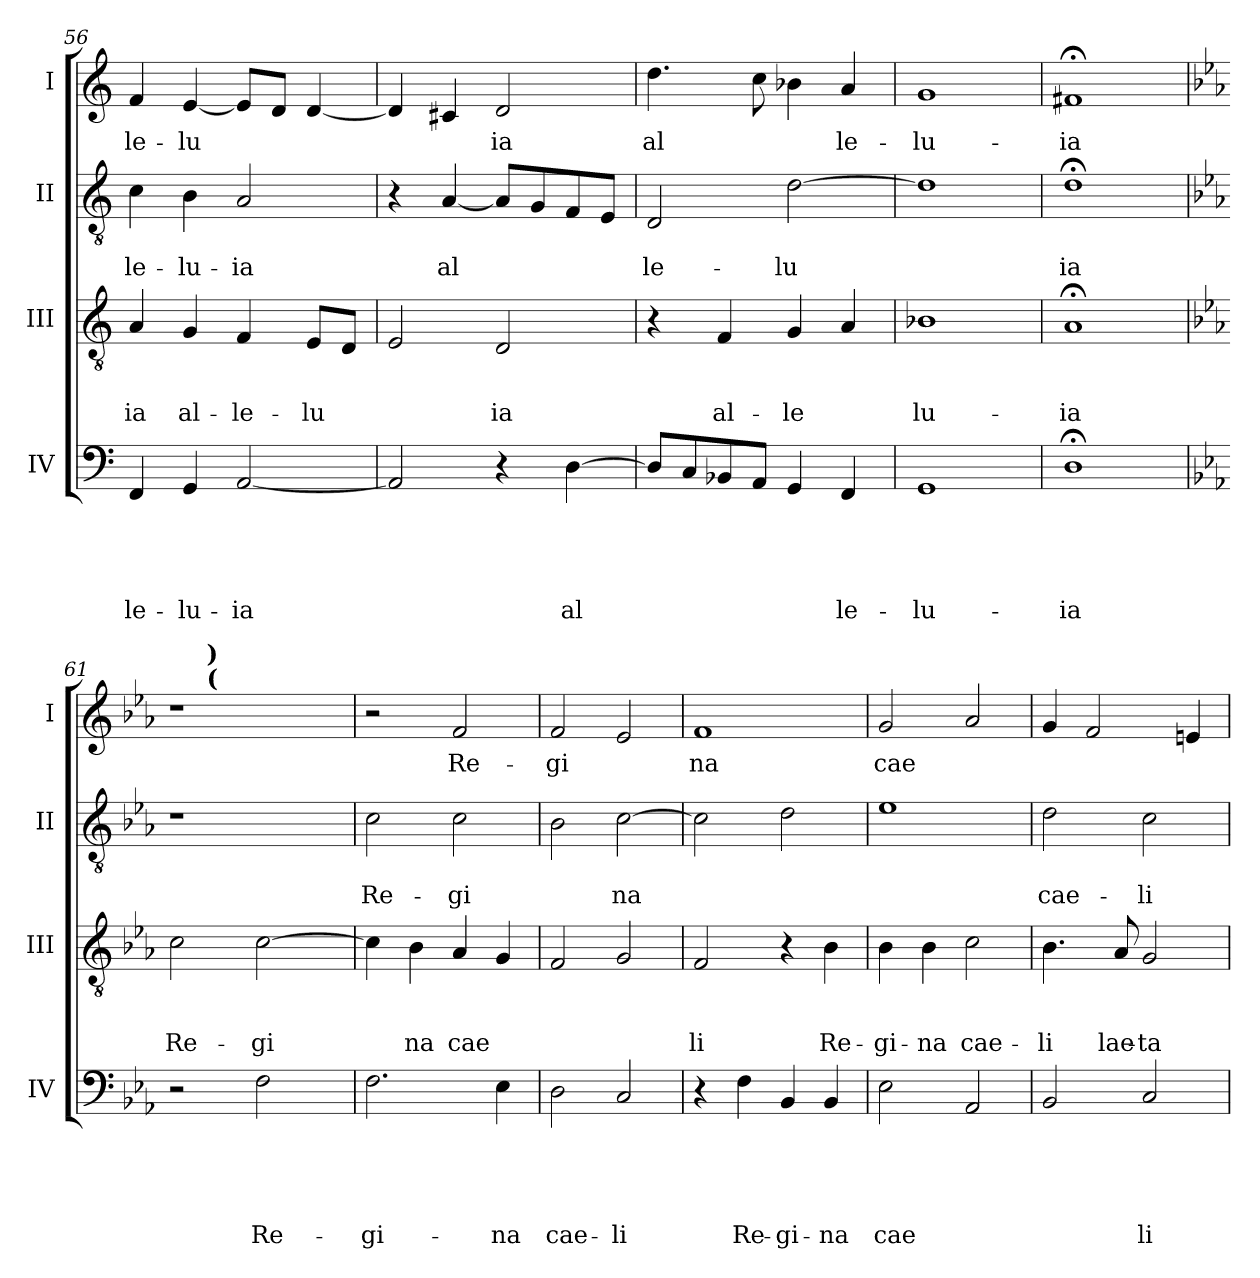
**kern	**text	**text	**text	**text	**text	**kern	**text	**text	**text	**kern	**text	**text	**kern	**text
*part4	*part4	*part4	*part4	*part4	*part4	*part3	*part3	*part3	*part3	*part2	*part2	*part2	*part1	*part1
*staff4	*staff4	*staff4	*staff4	*staff4	*staff4	*staff3	*staff3	*staff3	*staff3	*staff2	*staff2	*staff2	*staff1	*staff1
*I"IV	*	*	*	*	*	*I"III	*	*	*	*I"II	*	*	*I"I	*
*I'IV	*	*	*	*	*	*I'III	*	*	*	*I'II	*	*	*I'I	*
*clefF4	*	*	*	*	*	*clefGv2	*	*	*	*clefGv2	*	*	*clefG2	*
*k[]	*	*	*	*	*	*k[]	*	*	*	*k[]	*	*	*k[]	*
*C:	*	*	*	*	*	*C:	*	*	*	*C:	*	*	*C:	*
=56	=56	=56	=56	=56	=56	=56	=56	=56	=56	=56	=56	=56	=56	=56
!	!	!	!	!	!LO:LY:b	!	!	!	!LO:LY:b	!	!	!LO:LY:b	!	!LO:LY:b
4FF/	.	.	.	.	-le-	4A/	.	.	ia	4c\	.	-le-	4f/	-le-
!	!	!	!	!	!LO:LY:b	!	!	!	!LO:LY:b	!	!	!LO:LY:b	!	!LO:LY:b
4GG/	.	.	.	.	-lu-	4G/	.	.	al-	4B\	.	-lu-	[<4e/	-lu
!	!	!	!	!	!LO:LY:b	!	!	!	!LO:LY:b	!	!	!LO:LY:b	!	!
[<2AA/	.	.	.	.	-ia	4F/	.	.	-le-	2A/	.	-ia	8e/L]	.
.	.	.	.	.	.	.	.	.	.	.	.	.	8d/J	.
!	!	!	!	!	!	!	!	!	!LO:LY:b	!	!	!	!	!
.	.	.	.	.	.	8E/L	.	.	-lu	.	.	.	[<4d/	.
.	.	.	.	.	.	8D/J	.	.	.	.	.	.	.	.
=57	=57	=57	=57	=57	=57	=57	=57	=57	=57	=57	=57	=57	=57	=57
2AA/]	.	.	.	.	.	2E/	.	.	.	4r	.	.	4d/]	.
!	!	!	!	!	!	!	!	!	!	!	!	!LO:LY:b	!	!
.	.	.	.	.	.	.	.	.	.	[<4A/	.	al	4c#X/	.
!	!	!	!	!	!	!	!	!	!LO:LY:b	!	!	!	!	!LO:LY:b
4r	.	.	.	.	.	2D/	.	.	ia	8A/L]	.	.	2d/	ia
.	.	.	.	.	.	.	.	.	.	8G/	.	.	.	.
!	!	!	!	!	!LO:LY:b	!	!	!	!	!	!	!	!	!
[>4D\	.	.	.	.	al	.	.	.	.	8F/	.	.	.	.
.	.	.	.	.	.	.	.	.	.	8E/J	.	.	.	.
=58	=58	=58	=58	=58	=58	=58	=58	=58	=58	=58	=58	=58	=58	=58
!	!	!	!	!	!	!	!	!	!	!	!	!LO:LY:b	!	!LO:LY:b
8D/L]	.	.	.	.	.	4r	.	.	.	2D/	.	le-	4.dd\	al
8C/	.	.	.	.	.	.	.	.	.	.	.	.	.	.
!	!	!	!	!	!	!	!	!	!LO:LY:b	!	!	!	!	!
8BB-X/	.	.	.	.	.	4F/	.	.	al-	.	.	.	.	.
8AA/J	.	.	.	.	.	.	.	.	.	.	.	.	8cc\	.
!	!	!	!	!	!	!	!	!	!LO:LY:b	!	!	!LO:LY:b	!	!
4GG/	.	.	.	.	.	4G/	.	.	-le	[>2d\	.	-lu	4b-X\	.
!	!	!	!	!	!LO:LY:b	!	!	!	!	!	!	!	!	!LO:LY:b
4FF/	.	.	.	.	le-	4A/	.	.	.	.	.	.	4a/	le-
=59	=59	=59	=59	=59	=59	=59	=59	=59	=59	=59	=59	=59	=59	=59
!	!	!	!	!	!LO:LY:b	!	!	!	!LO:LY:b	!	!	!	!	!LO:LY:b
1GG	.	.	.	.	-lu-	1B-X	.	.	lu-	1d]	.	.	1g	-lu-
=60	=60	=60	=60	=60	=60	=60	=60	=60	=60	=60	=60	=60	=60	=60
!	!	!	!	!	!LO:LY:b	!	!	!	!LO:LY:b	!	!	!LO:LY:b	!	!LO:LY:b
1D;<	.	.	.	.	-ia	1A;	.	.	-ia	1d;<	.	ia	1f#X;	-ia
!!LO:PB:g=z
=61!	=61!	=61!	=61!	=61!	=61!	=61!	=61!	=61!	=61!	=61!	=61!	=61!	=61!	=61!
*k[b-e-a-]	*	*	*	*	*	*k[b-e-a-]	*	*	*	*k[b-e-a-]	*	*	*k[b-e-a-]	*
*E-:	*	*	*	*	*	*E-:	*	*	*	*E-:	*	*	*E-:	*
!	!	!	!	!	!	!	!	!	!LO:LY:b	!	!	!	!	!
*	*	*	*	*	*	*	*	*	*	*	*	*	*^	*
2r	.	.	.	.	.	2c\	.	.	Re-	1r	.	.	1r	8.ryy	.
*	*	*	*	*	*	*	*	*	*	*	*	*	*MM100	*	*
!	!	!	!	!	!	!	!	!	!	!	!	!	!	!LO:TX:a:B:t=(	!
!	!	!	!	!	!	!	!	!	!	!	!	!	!	!LO:TX:a:B:t=)	!
.	.	.	.	.	.	.	.	.	.	.	.	.	.	2ryy	.
!	!	!	!	!	!LO:LY:b	!	!	!	!LO:LY:b	!	!	!	!	!	!
2F\	.	.	.	.	Re-	[>2c\	.	.	-gi	.	.	.	.	.	.
.	.	.	.	.	.	.	.	.	.	.	.	.	.	4ryy	.
.	.	.	.	.	.	.	.	.	.	.	.	.	.	16ryy	.
=62	=62	=62	=62	=62	=62	=62	=62	=62	=62	=62	=62	=62	=62	=62	=62
!	!	!	!	!	!LO:LY:b	!	!	!	!	!	!	!LO:LY:b	!	!	!
*	*	*	*	*	*	*	*	*	*	*	*	*	*v	*v	*
2.F\	.	.	.	.	-gi-	4c\]	.	.	.	2c\	.	Re-	2r	.
!	!	!	!	!	!	!	!	!	!LO:LY:b	!	!	!	!	!
.	.	.	.	.	.	4B-\	.	.	na	.	.	.	.	.
!	!	!	!	!	!	!	!	!	!LO:LY:b	!	!	!LO:LY:b	!	!LO:LY:b
.	.	.	.	.	.	4A-/	.	.	cae	2c\	.	-gi	2f/	Re-
!	!	!	!	!	!LO:LY:b	!	!	!	!	!	!	!	!	!
4E-\	.	.	.	.	-na	4G/	.	.	.	.	.	.	.	.
=63	=63	=63	=63	=63	=63	=63	=63	=63	=63	=63	=63	=63	=63	=63
!	!	!	!	!	!LO:LY:b	!	!	!	!	!	!	!	!	!LO:LY:b
2D\	.	.	.	.	cae-	2F/	.	.	.	2B-\	.	.	2f/	-gi
!	!	!	!	!	!LO:LY:b	!	!	!	!	!	!	!LO:LY:b	!	!
2C/	.	.	.	.	-li	2G/	.	.	.	[>2c\	.	na	2e-/	.
=64	=64	=64	=64	=64	=64	=64	=64	=64	=64	=64	=64	=64	=64	=64
!	!	!	!	!	!	!	!	!	!LO:LY:b	!	!	!	!	!LO:LY:b
4r	.	.	.	.	.	2F/	.	.	li	2c\]	.	.	1f	na
!	!	!	!	!	!LO:LY:b	!	!	!	!	!	!	!	!	!
4F\	.	.	.	.	Re-	.	.	.	.	.	.	.	.	.
!	!	!	!	!	!LO:LY:b	!	!	!	!	!	!	!	!	!
4BB-/	.	.	.	.	-gi-	4r	.	.	.	2d\	.	.	.	.
!	!	!	!	!	!LO:LY:b:rj	!	!	!	!LO:LY:b	!	!	!	!	!
4BB-/	.	.	.	.	-na	4B-\	.	.	Re-	.	.	.	.	.
=65	=65	=65	=65	=65	=65	=65	=65	=65	=65	=65	=65	=65	=65	=65
!	!	!	!	!	!LO:LY:b	!	!	!	!LO:LY:b	!	!	!	!	!LO:LY:b
2E-\	.	.	.	.	cae	4B-\	.	.	-gi-	1e-	.	.	2g/	cae
!	!	!	!	!	!	!	!	!	!LO:LY:b	!	!	!	!	!
.	.	.	.	.	.	4B-\	.	.	-na	.	.	.	.	.
!	!	!	!	!	!	!	!	!	!LO:LY:b	!	!	!	!	!
2AA-/	.	.	.	.	.	2c\	.	.	cae-	.	.	.	2a-/	.
!!LO:LB:g=z
=66	=66	=66	=66	=66	=66	=66	=66	=66	=66	=66	=66	=66	=66	=66
!	!	!	!	!	!	!	!	!	!LO:LY:b	!	!	!LO:LY:b	!	!
2BB-/	.	.	.	.	.	4.B-\	.	.	-li	2d\	.	cae-	4g/	.
.	.	.	.	.	.	.	.	.	.	.	.	.	2f/	.
!	!	!	!	!	!	!	!	!	!LO:LY:b	!	!	!	!	!
.	.	.	.	.	.	8A-/	.	.	lae-	.	.	.	.	.
!	!	!	!	!	!LO:LY:b	!	!	!	!LO:LY:b:rj	!	!	!LO:LY:b	!	!
2C/	.	.	.	.	li	2G/	.	.	-ta-	2c\	.	-li	.	.
.	.	.	.	.	.	.	.	.	.	.	.	.	4en/	.
=	=	=	=	=	=	=	=	=	=	=	=	=	=	=
*-	*-	*-	*-	*-	*-	*-	*-	*-	*-	*-	*-	*-	*-	*-
